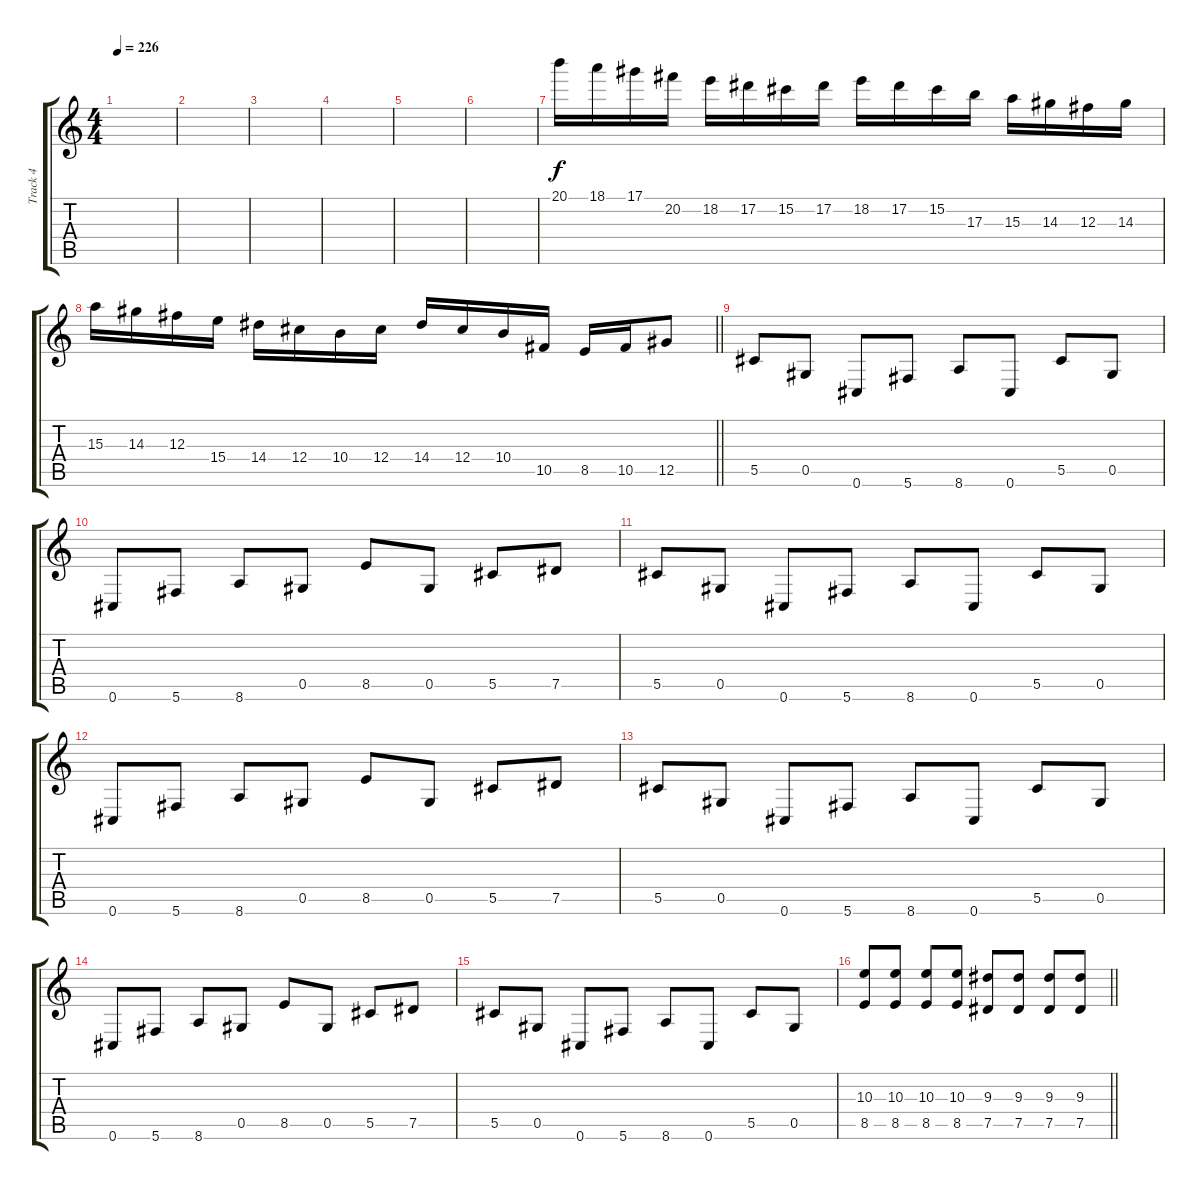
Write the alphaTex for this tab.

\track ("Track 4" "Track 4") {instrument distortionguitar}
\staff {score tabs}
\tuning (Eb4 Bb3 Gb3 Db3 Ab2 Db2) {hide}
\ts (4 4)
\tempo 226
\clef g2
\ks c
|
|
|
|
|
|
20.1.16 18.1.16 17.1.16 20.2.16 18.2.16 17.2.16 15.2.16 17.2.16 18.2.16 17.2.16 15.2.16 17.3.16 15.3.16 14.3.16 12.3.16 14.3.16 |
\barLineRight lightlight
15.3.16 14.3.16 12.3.16 15.4.16 14.4.16 12.4.16 10.4.16 12.4.16 14.4.16 12.4.16 10.4.16 10.5.16 8.5.16 10.5.16 12.5.8 |
\section ("" "")
5.5.8 0.5.8 0.6.8 5.6.8 8.6.8 0.6.8 5.5.8 0.5.8 |
0.6.8 5.6.8 8.6.8 0.5.8 8.5.8 0.5.8 5.5.8 7.5.8 |
5.5.8 0.5.8 0.6.8 5.6.8 8.6.8 0.6.8 5.5.8 0.5.8 |
0.6.8 5.6.8 8.6.8 0.5.8 8.5.8 0.5.8 5.5.8 7.5.8 |
5.5.8 0.5.8 0.6.8 5.6.8 8.6.8 0.6.8 5.5.8 0.5.8 |
0.6.8 5.6.8 8.6.8 0.5.8 8.5.8 0.5.8 5.5.8 7.5.8 |
5.5.8 0.5.8 0.6.8 5.6.8 8.6.8 0.6.8 5.5.8 0.5.8 |
\barLineRight lightlight
(10.3 8.5).8 (10.3 8.5).8 (10.3 8.5).8 (10.3 8.5).8 (9.3 7.5).8 (9.3 7.5).8 (9.3 7.5).8 (9.3 7.5).8
